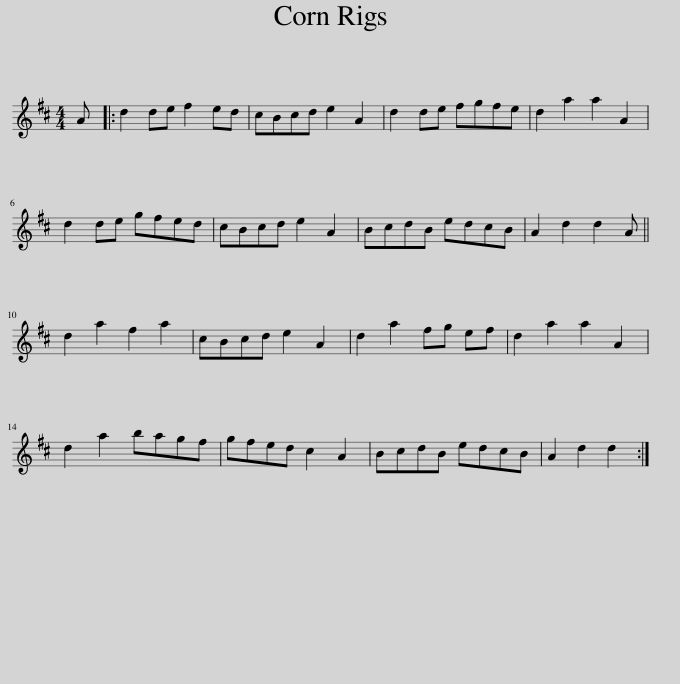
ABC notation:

X:1
L:1/8
M:4/4
I:linebreak $
K:D
V:1 treble
V:1
 A |: d2 de f2 ed | cBcd e2 A2 | d2 de fgfe | d2 a2 a2 A2 |$ %5
 d2 de gfed | cBcd e2 A2 | BcdB edcB | A2 d2 d2 A ||$ d2 a2 f2 a2 | %10
 cBcd e2 A2 | d2 a2 fg ef | d2 a2 a2 A2 |$ d2 a2 bagf | gfed c2 A2 | %15
 BcdB edcB | A2 d2 d2 :| %17
